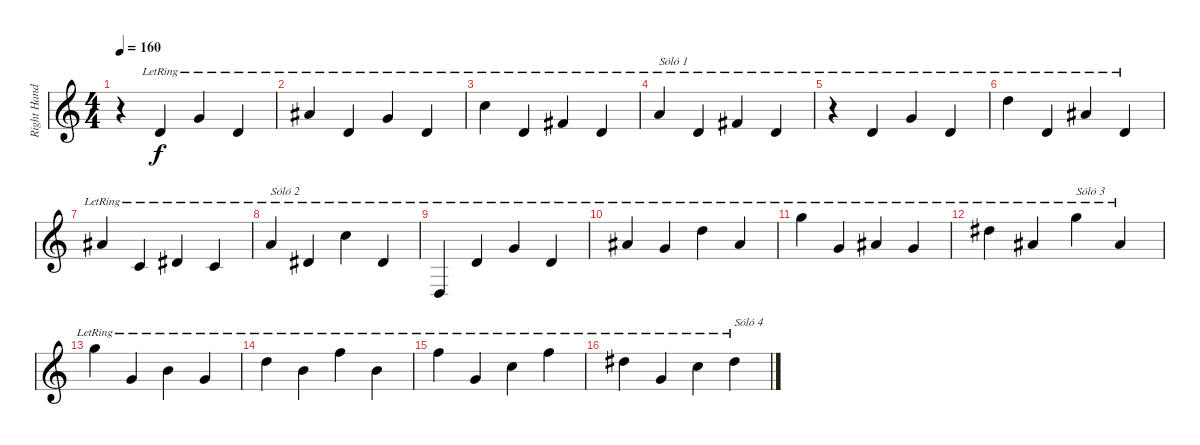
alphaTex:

\track ("Right Hand" "Right Hand") {instrument acousticgrandpiano}
\staff {score}
\tuning (E4 B3 G3 D3 A2 E2) {hide}
\ts (4 4)
\tempo 160
\clef g2
\ks c
r.4{dy f instrument acousticgrandpiano} 7.3{lr}.4 8.2{lr}.4 7.3{lr}.4 |
6.1{lr}.4 7.3{lr}.4 8.2{lr}.4 7.3{lr}.4 |
8.1{lr}.4 7.3{lr}.4 7.2{lr}.4 7.3{lr}.4 |
5.1{lr}.4{txt "Sóló 1"} 7.3{lr}.4 7.2{lr}.4 7.3{lr}.4 |
r.4 7.3{lr}.4 8.2{lr}.4 7.3{lr}.4 |
10.1{lr}.4 7.3{lr}.4 6.1{lr}.4 7.3{lr}.4 |
6.1{lr}.4 5.3{lr}.4 4.2{lr}.4 5.3{lr}.4 |
5.1{lr}.4{txt "Sóló 2"} 4.2{lr}.4 8.1{lr}.4 4.2{lr}.4 |
0.4{lr}.4 7.3{lr}.4 8.2{lr}.4 7.3{lr}.4 |
6.1{lr}.4 8.2{lr}.4 10.1{lr}.4 11.2{lr}.4 |
15.1{lr}.4 12.3{lr}.4 11.2{lr}.4 12.3{lr}.4 |
11.1{lr}.4 11.2{lr}.4 15.1{lr}.4{txt "Sóló 3"} 11.2{lr}.4 |
15.1{lr}.4 12.3{lr}.4 12.2{lr}.4 12.3{lr}.4 |
10.1{lr}.4 12.2{lr}.4 13.1{lr}.4 12.2{lr}.4 |
13.1{lr}.4 12.3{lr}.4 13.2{lr}.4 13.1{lr}.4 |
11.1{lr}.4 12.3{lr}.4 13.2{lr}.4 11.1{lr}.4{txt "Sóló 4"}
